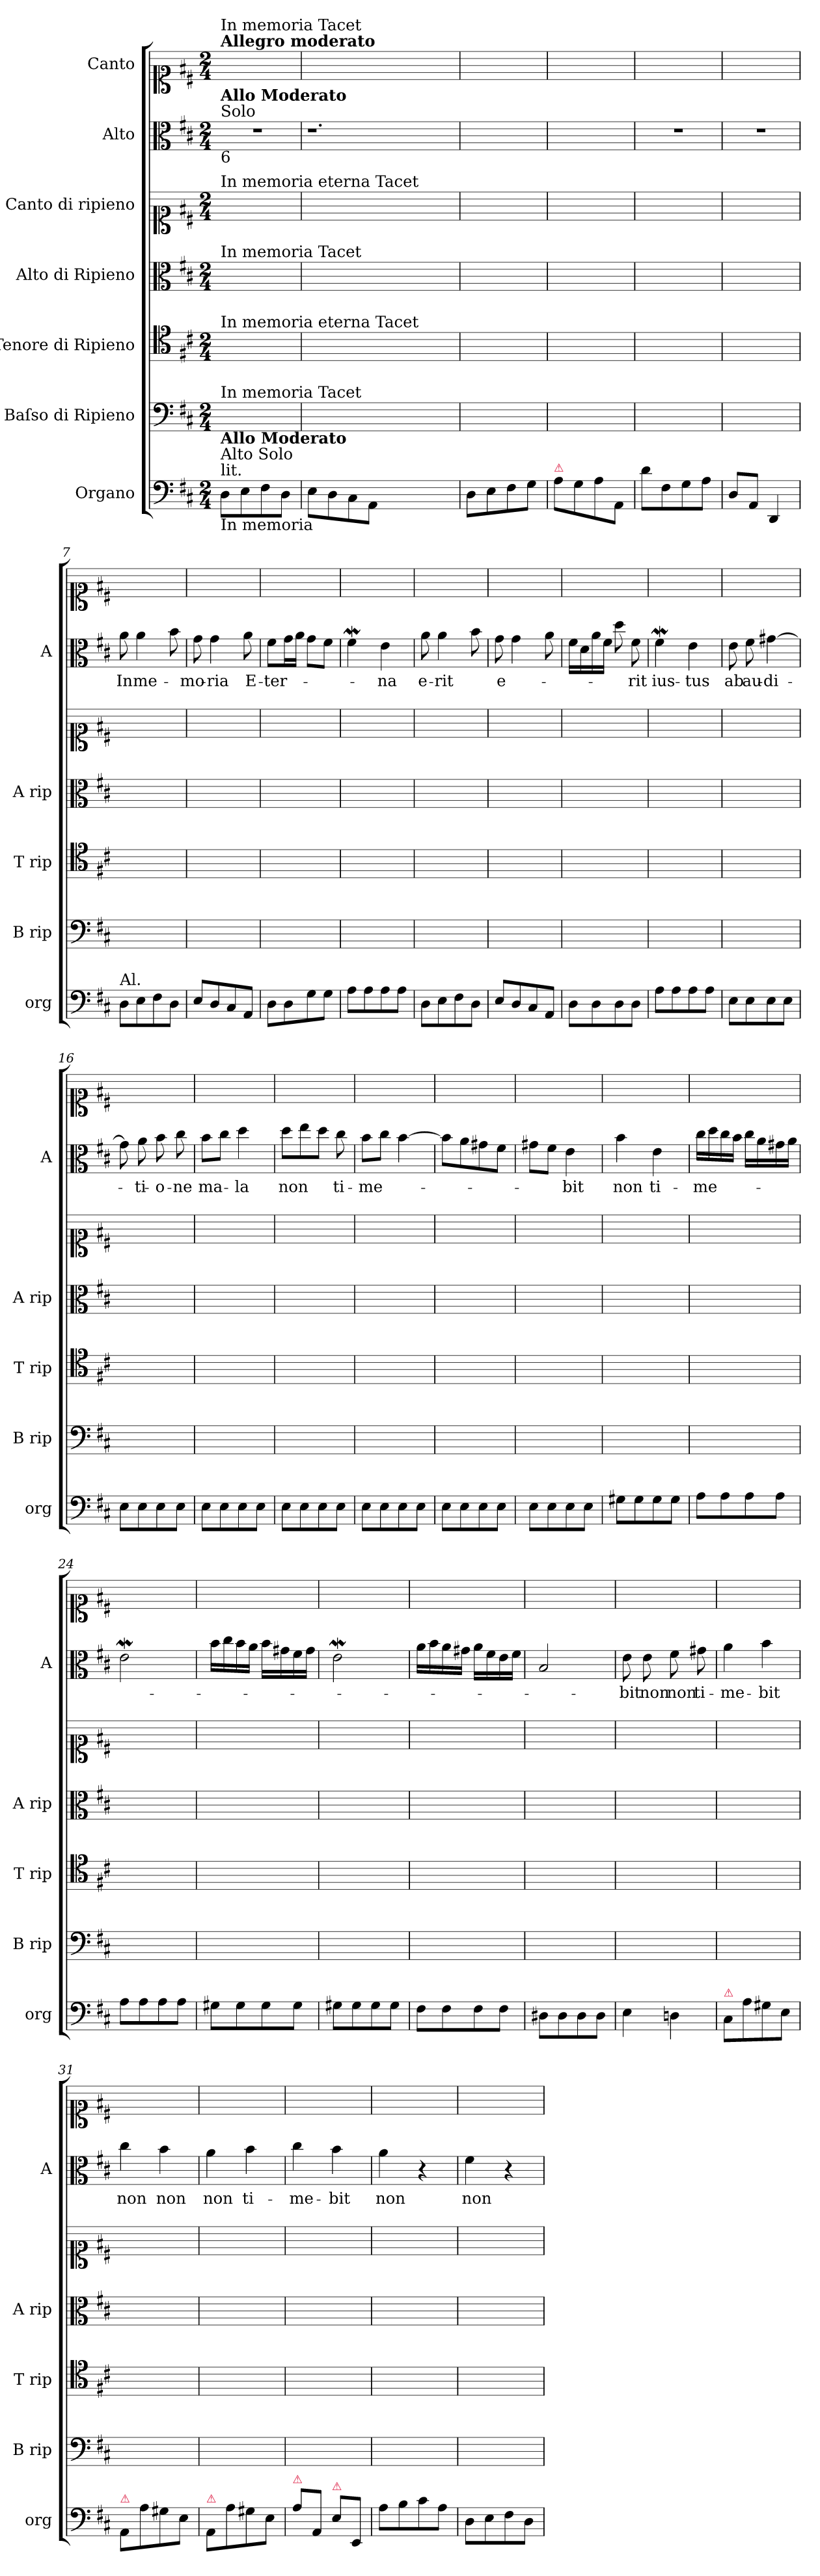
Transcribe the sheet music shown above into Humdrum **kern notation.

**kern	**kern	**kern	**kern	**kern	**kern	**text	**kern
*part7	*part6	*part5	*part4	*part3	*part2	*part2	*part1
*staff7	*staff6	*staff5	*staff4	*staff3	*staff2	*staff2	*staff1
*I"Organo	*I"Baſso di Ripieno	*I"Tenore di Ripieno	*I"Alto di Ripieno	*I"Canto di ripieno	*I"Alto	*	*I"Canto
*I'org	*I'B rip	*I'T rip	*I'A rip	*	*I'A	*	*
*clefF4	*clefF4	*clefC4	*clefC3	*clefC1	*clefC3	*	*clefC1
*k[f#c#]	*k[f#c#]	*k[f#c#]	*k[f#c#]	*k[f#c#]	*k[f#c#]	*	*k[f#c#]
*M2/4	*M2/4	*M2/4	*M2/4	*M2/4	*M2/4	*	*M2/4
=1	=1	=1	=1	=1	=1	=1	=1
!	!	!	!	!	!	!	!LO:TX:a:B:t=Allegro moderato
!	!	!	!	!	!	!	!LO:TX:a:t=In memoria Tacet
!	!	!	!	!	!LO:TX:b:t=6	!	!
!	!	!	!	!	!LO:TX:a:t=Solo	!	!
!	!	!	!	!	!LO:TX:a:B:t=Allo Moderato	!	!
!	!	!	!	!LO:TX:a:t=In memoria eterna Tacet	!	!	!
!	!	!	!LO:TX:a:t=In memoria Tacet	!	!	!	!
!	!	!LO:TX:a:t=In memoria eterna Tacet	!	!	!	!	!
!	!LO:TX:a:t=In memoria Tacet	!	!	!	!	!	!
!LO:TX:a:t=lit.	!	!	!	!	!	!	!
!LO:TX:a:t=Alto Solo	!	!	!	!	!	!	!
!LO:TX:a:B:t=Allo Moderato	!	!	!	!	!	!	!
!LO:TX:b:t=In memoria	!	!	!	!	!	!	!
8D\L	2ryy	2ryy	2ryy	2ryy	2r	.	2ryy
8E\	.	.	.	.	.	.	.
8F#\	.	.	.	.	.	.	.
8D\J	.	.	.	.	.	.	.
=2	=2	=2	=2	=2	=2	=2	=2
8E\L	2ryy	2ryy	2ryy	2ryy	1.r	.	2ryy
8D\	.	.	.	.	.	.	.
8C#\	.	.	.	.	.	.	.
8AA\J	.	.	.	.	.	.	.
1ryy	1ryy	1ryy	1ryy	1ryy	.	.	1ryy
=3	=3	=3	=3	=3	=3	=3	=3
8D\L	2ryy	2ryy	2ryy	2ryy	2ryy	.	2ryy
8E\	.	.	.	.	.	.	.
8F#\	.	.	.	.	.	.	.
8G\J	.	.	.	.	.	.	.
=4	=4	=4	=4	=4	=4	=4	=4
!LO:TX:a:color=crimson:t=⚠	!	!	!	!	!	!	!
8A\L	2ryy	2ryy	2ryy	2ryy	2ryy	.	2ryy
8G\	.	.	.	.	.	.	.
8A\	.	.	.	.	.	.	.
8AA/J	.	.	.	.	.	.	.
=5	=5	=5	=5	=5	=5	=5	=5
8d\L	2ryy	2ryy	2ryy	2ryy	2r	.	2ryy
8F#\	.	.	.	.	.	.	.
8G\	.	.	.	.	.	.	.
8A\J	.	.	.	.	.	.	.
=6	=6	=6	=6	=6	=6	=6	=6
8D/L	2ryy	2ryy	2ryy	2ryy	2r	.	2ryy
8AA/J	.	.	.	.	.	.	.
4DD/	.	.	.	.	.	.	.
=7	=7	=7	=7	=7	=7	=7	=7
!LO:TX:a:t=Al.	!	!	!	!	!	!	!
8D\L	2ryy	2ryy	2ryy	2ryy	8a\	In	2ryy
8E\	.	.	.	.	4a\	me-	.
8F#\	.	.	.	.	.	.	.
8D\J	.	.	.	.	8b\	.	.
=8	=8	=8	=8	=8	=8	=8	=8
8E/L	2ryy	2ryy	2ryy	2ryy	8g\	-mo-	2ryy
8D/	.	.	.	.	4g\	-ria	.
8C#/	.	.	.	.	.	.	.
8AA/J	.	.	.	.	8a\	E-	.
=9	=9	=9	=9	=9	=9	=9	=9
8D\L	2ryy	2ryy	2ryy	2ryy	8f#\L	-ter-	2ryy
8D\	.	.	.	.	16g\L	.	.
.	.	.	.	.	16a\JJ	.	.
8G\	.	.	.	.	8g\L	.	.
8G\J	.	.	.	.	8f#\J	.	.
=10	=10	=10	=10	=10	=10	=10	=10
8A\L	2ryy	2ryy	2ryy	2ryy	4f#W\	.	2ryy
8A\	.	.	.	.	.	.	.
8A\	.	.	.	.	4e\	-na	.
8A\J	.	.	.	.	.	.	.
=11	=11	=11	=11	=11	=11	=11	=11
8D\L	2ryy	2ryy	2ryy	2ryy	8a\	e-	2ryy
8E\	.	.	.	.	4a\	-rit	.
8F#\	.	.	.	.	.	.	.
8D\J	.	.	.	.	8b\	.	.
=12	=12	=12	=12	=12	=12	=12	=12
8E/L	2ryy	2ryy	2ryy	2ryy	8g\	e-	2ryy
8D/	.	.	.	.	4g\	.	.
8C#/	.	.	.	.	.	.	.
8AA/J	.	.	.	.	8a\	.	.
=13	=13	=13	=13	=13	=13	=13	=13
8D\L	2ryy	2ryy	2ryy	2ryy	16f#\LL	.	2ryy
.	.	.	.	.	16d\	.	.
8D\	.	.	.	.	16a\	.	.
.	.	.	.	.	16f#\JJ	.	.
8D\	.	.	.	.	8dd\	.	.
8D\J	.	.	.	.	8f#\	-rit	.
=14	=14	=14	=14	=14	=14	=14	=14
8A\L	2ryy	2ryy	2ryy	2ryy	4f#W\	ius-	2ryy
8A\	.	.	.	.	.	.	.
8A\	.	.	.	.	4e\	-tus	.
8A\J	.	.	.	.	.	.	.
=15	=15	=15	=15	=15	=15	=15	=15
8E\L	2ryy	2ryy	2ryy	2ryy	8e\	ab	2ryy
8E\	.	.	.	.	8f#\	au-	.
8E\	.	.	.	.	[4g#X\	-di-	.
8E\J	.	.	.	.	.	.	.
=16	=16	=16	=16	=16	=16	=16	=16
8E\L	2ryy	2ryy	2ryy	2ryy	8g#\]	.	2ryy
8E\	.	.	.	.	8a\	-ti-	.
8E\	.	.	.	.	8b\	-o-	.
8E\J	.	.	.	.	8cc#\	-ne	.
=17	=17	=17	=17	=17	=17	=17	=17
8E\L	2ryy	2ryy	2ryy	2ryy	8b\L	ma-	2ryy
8E\	.	.	.	.	8cc#\J	.	.
8E\	.	.	.	.	4dd\	-la	.
8E\J	.	.	.	.	.	.	.
=18	=18	=18	=18	=18	=18	=18	=18
8E\L	2ryy	2ryy	2ryy	2ryy	8dd\L	non	2ryy
8E\	.	.	.	.	8ee\	.	.
8E\	.	.	.	.	8dd\J	.	.
8E\J	.	.	.	.	8cc#\	ti-	.
=19	=19	=19	=19	=19	=19	=19	=19
8E\L	2ryy	2ryy	2ryy	2ryy	8b\L	-me-	2ryy
8E\	.	.	.	.	8cc#\J	.	.
8E\	.	.	.	.	[4b\	.	.
8E\J	.	.	.	.	.	.	.
=20	=20	=20	=20	=20	=20	=20	=20
8E\L	2ryy	2ryy	2ryy	2ryy	8b\L]	.	2ryy
8E\	.	.	.	.	8a\	.	.
8E\	.	.	.	.	8g#X\	.	.
8E\J	.	.	.	.	8f#\J	.	.
=21	=21	=21	=21	=21	=21	=21	=21
8E\L	2ryy	2ryy	2ryy	2ryy	8g#X\L	.	2ryy
8E\	.	.	.	.	8f#\J	.	.
8E\	.	.	.	.	4e\	-bit	.
8E\J	.	.	.	.	.	.	.
=22	=22	=22	=22	=22	=22	=22	=22
8G#X\L	2ryy	2ryy	2ryy	2ryy	4b\	non	2ryy
8G#\	.	.	.	.	.	.	.
8G#\	.	.	.	.	4e\	ti-	.
8G#\J	.	.	.	.	.	.	.
=23	=23	=23	=23	=23	=23	=23	=23
8A\L	2ryy	2ryy	2ryy	2ryy	16cc#\LL	-me-	2ryy
.	.	.	.	.	16dd\	.	.
8A\	.	.	.	.	16cc#\	.	.
.	.	.	.	.	16b\JJ	.	.
8A\	.	.	.	.	16cc#\LL	.	.
.	.	.	.	.	16a\	.	.
8A\J	.	.	.	.	16g#X\	.	.
.	.	.	.	.	16a\JJ	.	.
=24	=24	=24	=24	=24	=24	=24	=24
8A\L	2ryy	2ryy	2ryy	2ryy	2eW\	.	2ryy
8A\	.	.	.	.	.	.	.
8A\	.	.	.	.	.	.	.
8A\J	.	.	.	.	.	.	.
=25	=25	=25	=25	=25	=25	=25	=25
8G#X\L	2ryy	2ryy	2ryy	2ryy	16b\LL	.	2ryy
.	.	.	.	.	16cc#\	.	.
8G#\	.	.	.	.	16b\	.	.
.	.	.	.	.	16a\JJ	.	.
8G#\	.	.	.	.	16b\LL	.	.
.	.	.	.	.	16g#X\	.	.
8G#\J	.	.	.	.	16f#\	.	.
.	.	.	.	.	16g#\JJ	.	.
=26	=26	=26	=26	=26	=26	=26	=26
8G#X\L	2ryy	2ryy	2ryy	2ryy	2eW\	.	2ryy
8G#\	.	.	.	.	.	.	.
8G#\	.	.	.	.	.	.	.
8G#\J	.	.	.	.	.	.	.
=27	=27	=27	=27	=27	=27	=27	=27
8F#\L	2ryy	2ryy	2ryy	2ryy	16a\LL	.	2ryy
.	.	.	.	.	16b\	.	.
8F#\	.	.	.	.	16a\	.	.
.	.	.	.	.	16g#X\JJ	.	.
8F#\	.	.	.	.	16a\LL	.	.
.	.	.	.	.	16f#\	.	.
8F#\J	.	.	.	.	16e\	.	.
.	.	.	.	.	16f#\JJ	.	.
=28	=28	=28	=28	=28	=28	=28	=28
8D#X\L	2ryy	2ryy	2ryy	2ryy	2B/	.	2ryy
8D#\	.	.	.	.	.	.	.
8D#\	.	.	.	.	.	.	.
8D#\J	.	.	.	.	.	.	.
=29	=29	=29	=29	=29	=29	=29	=29
4E\	2ryy	2ryy	2ryy	2ryy	8e\	-bit	2ryy
.	.	.	.	.	8e\	non	.
4Dn\	.	.	.	.	8f#\	non	.
.	.	.	.	.	8g#X\	ti-	.
=30	=30	=30	=30	=30	=30	=30	=30
!LO:TX:a:color=crimson:t=⚠	!	!	!	!	!	!	!
8C#/L	2ryy	2ryy	2ryy	2ryy	4a\	-me-	2ryy
8A\	.	.	.	.	.	.	.
8G#X\	.	.	.	.	4b\	-bit	.
8E\J	.	.	.	.	.	.	.
=31	=31	=31	=31	=31	=31	=31	=31
!LO:TX:a:color=crimson:t=⚠	!	!	!	!	!	!	!
8AA/L	2ryy	2ryy	2ryy	2ryy	4cc#\	non	2ryy
8A\	.	.	.	.	.	.	.
8G#X\	.	.	.	.	4b\	non	.
8E\J	.	.	.	.	.	.	.
=32	=32	=32	=32	=32	=32	=32	=32
!LO:TX:a:color=crimson:t=⚠	!	!	!	!	!	!	!
8AA/L	2ryy	2ryy	2ryy	2ryy	4a\	non	2ryy
8A\	.	.	.	.	.	.	.
8G#X\	.	.	.	.	4b\	ti-	.
8E\J	.	.	.	.	.	.	.
=33	=33	=33	=33	=33	=33	=33	=33
!LO:TX:a:color=crimson:t=⚠	!	!	!	!	!	!	!
8A\L	2ryy	2ryy	2ryy	2ryy	4cc#\	-me-	2ryy
8AA/J	.	.	.	.	.	.	.
!LO:TX:a:color=crimson:t=⚠	!	!	!	!	!	!	!
8E\L	.	.	.	.	4b\	-bit	.
8EE/J	.	.	.	.	.	.	.
=34	=34	=34	=34	=34	=34	=34	=34
8A\L	2ryy	2ryy	2ryy	2ryy	4a\	non	2ryy
8B\	.	.	.	.	.	.	.
8c#\	.	.	.	.	4r	.	.
8A\J	.	.	.	.	.	.	.
=35	=35	=35	=35	=35	=35	=35	=35
8D\L	2ryy	2ryy	2ryy	2ryy	4f#\	non	2ryy
8E\	.	.	.	.	.	.	.
8F#\	.	.	.	.	4r	.	.
8D\J	.	.	.	.	.	.	.
=	=	=	=	=	=	=	=
*-	*-	*-	*-	*-	*-	*-	*-
